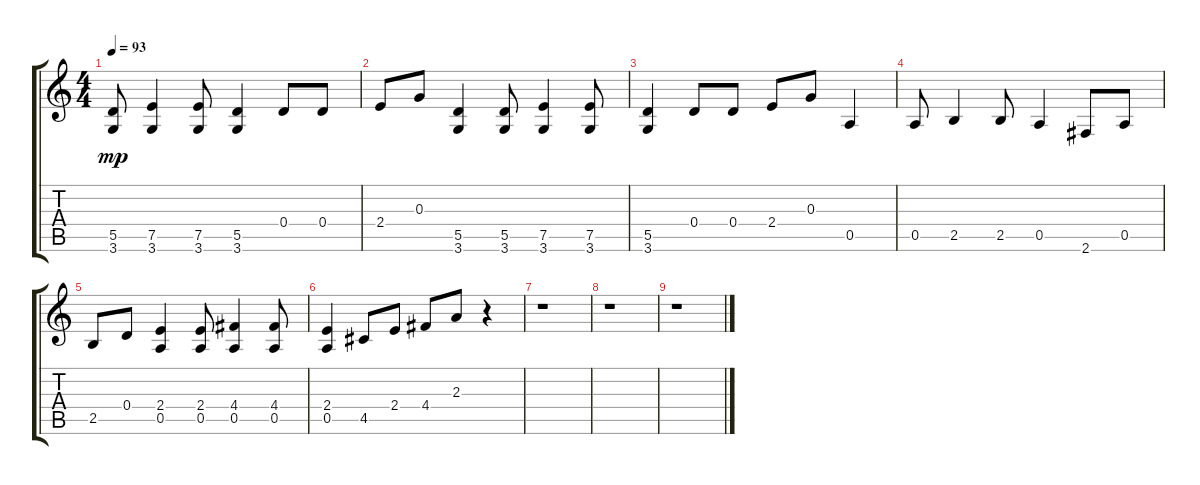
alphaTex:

\track "" {instrument overdrivenguitar}
\staff {score tabs}
\tuning (E4 B3 G3 D3 A2 E2) {hide}
\ts (4 4)
\tempo 93
\clef g2
\ks c
(5.5 3.6).8{dy mp} (7.5 3.6).4 (7.5 3.6).8 (5.5 3.6).4 0.4.8 0.4.8 |
2.4.8 0.3.8 (5.5 3.6).4 (5.5 3.6).8 (7.5 3.6).4 (7.5 3.6).8 |
(5.5 3.6).4 0.4.8 0.4.8 2.4.8 0.3.8 0.5.4 |
0.5.8 2.5.4 2.5.8 0.5.4 2.6.8 0.5.8 |
2.5.8 0.4.8 (2.4 0.5).4 (2.4 0.5).8 (4.4 0.5).4 (4.4 0.5).8 |
(2.4 0.5).4 4.5.8 2.4.8 4.4.8 2.3.8 r.4 |
r.1 |
r.1 |
r.1
